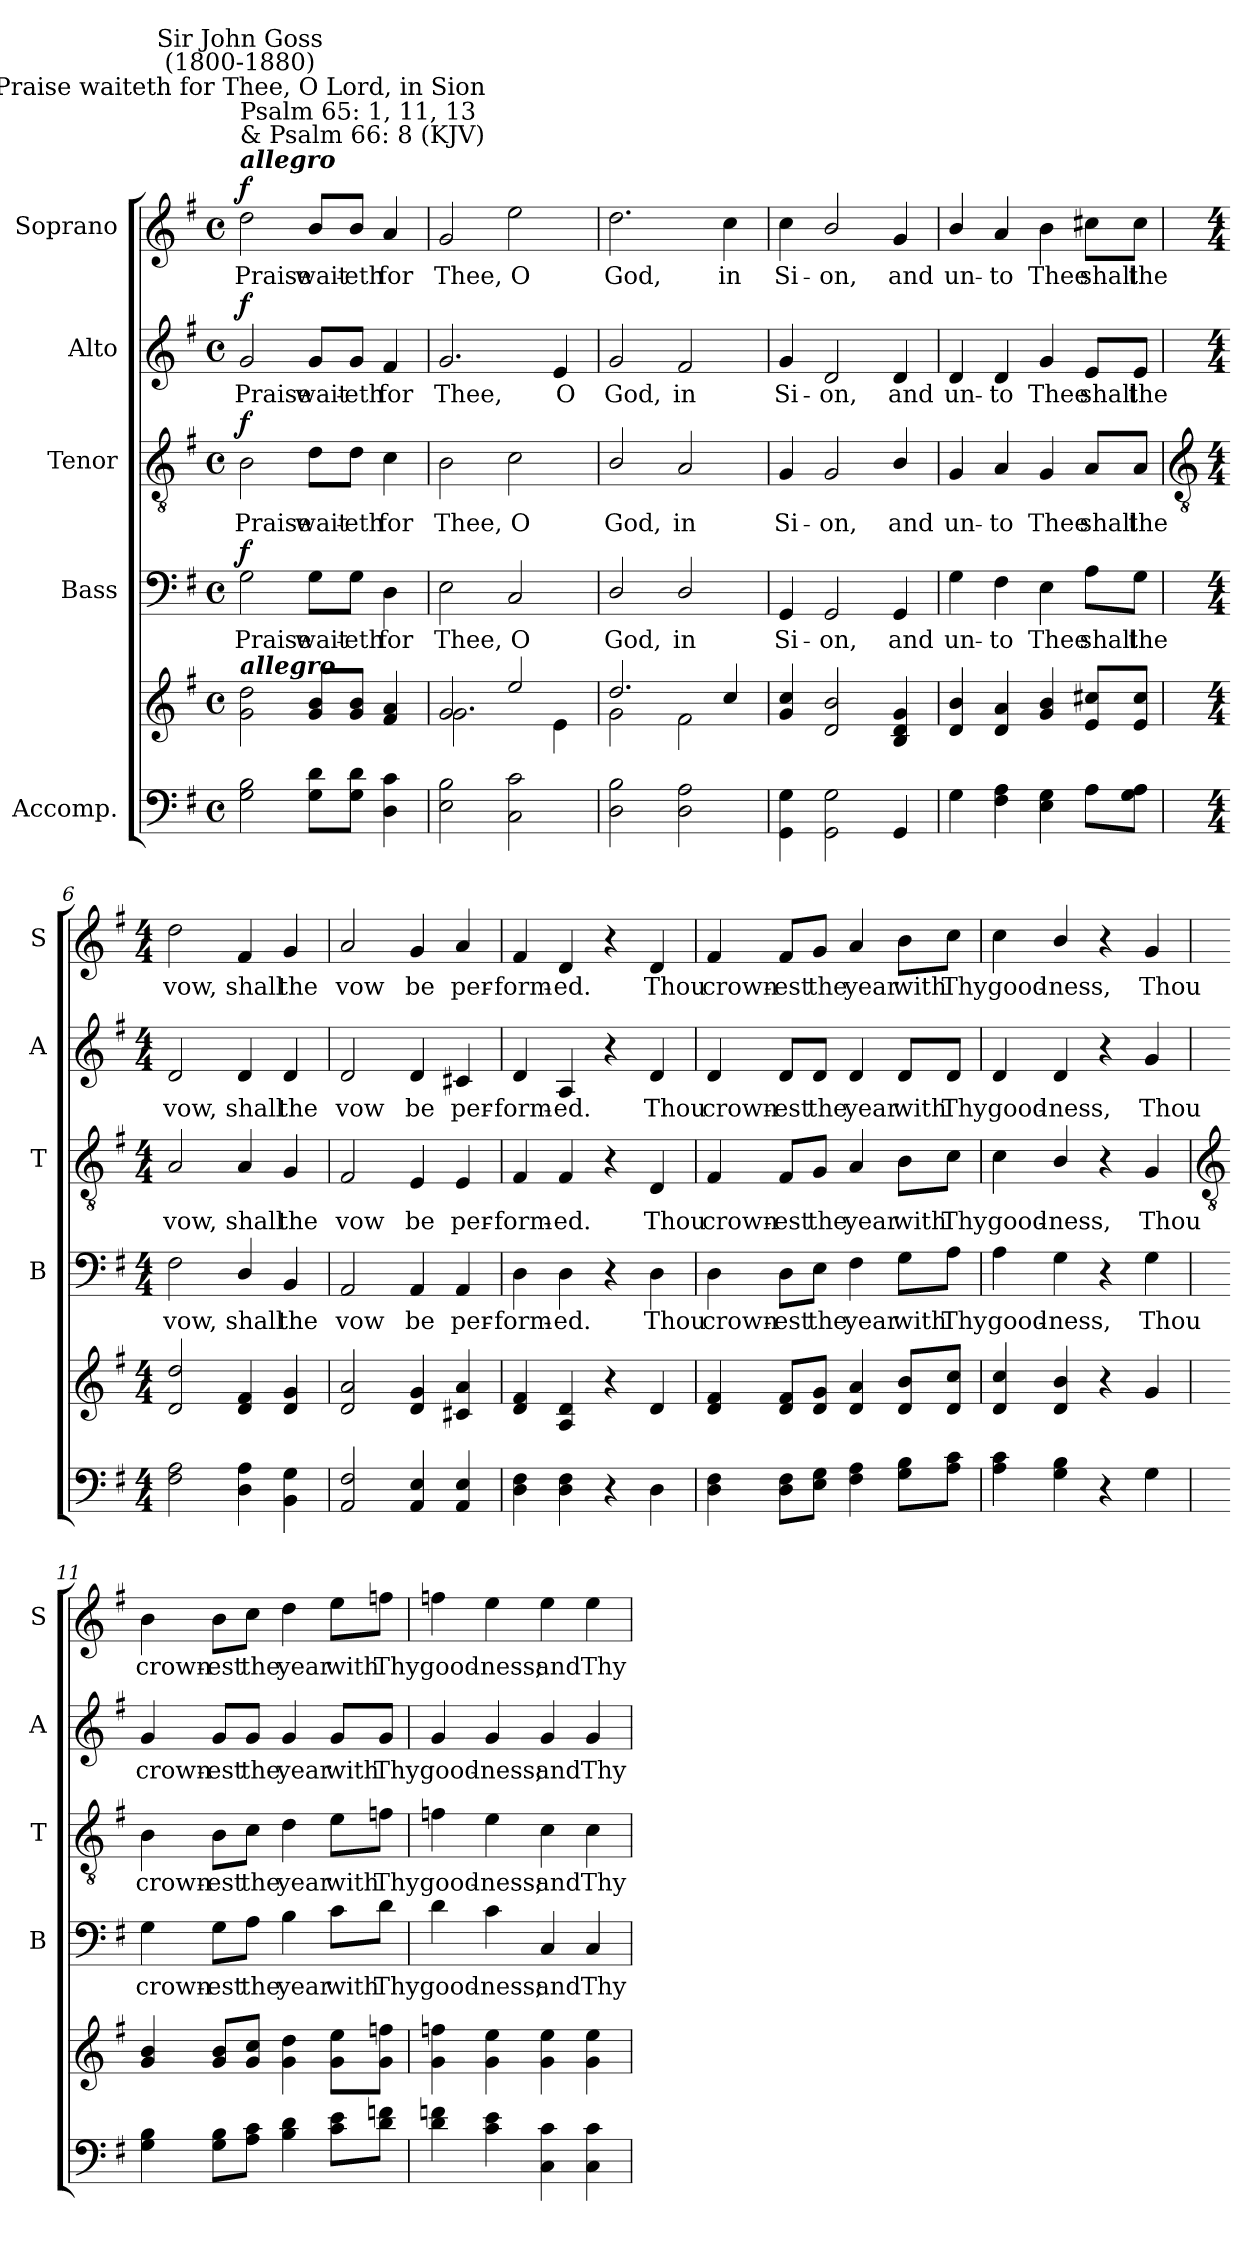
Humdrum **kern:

**kern	**kern	**kern	**text	**dynam	**kern	**text	**dynam	**kern	**text	**dynam	**kern	**text	**dynam
*part5	*part5	*part4	*part4	*part4	*part3	*part3	*part3	*part2	*part2	*part2	*part1	*part1	*part1
*staff6	*staff5	*staff4	*staff4	*staff4	*staff3	*staff3	*staff3	*staff2	*staff2	*staff2	*staff1	*staff1	*staff1
*I"Accomp.	*	*I"Bass	*	*	*I"Tenor	*	*	*I"Alto	*	*	*I"Soprano	*	*
*	*	*I'B	*	*	*I'T	*	*	*I'A	*	*	*I'S	*	*
*clefF4	*clefG2	*clefF4	*	*	*clefGv2	*	*	*clefG2	*	*	*clefG2	*	*
*k[f#]	*k[f#]	*k[f#]	*	*	*k[f#]	*	*	*k[f#]	*	*	*k[f#]	*	*
*G:	*G:	*G:	*	*	*G:	*	*	*G:	*	*	*G:	*	*
*M4/4	*M4/4	*M4/4	*	*	*M4/4	*	*	*M4/4	*	*	*M4/4	*	*
*met(c)	*met(c)	*met(c)	*	*	*met(c)	*	*	*met(c)	*	*	*met(c)	*	*
=1	=1	=1	=1	=1	=1	=1	=1	=1	=1	=1	=1	=1	=1
*	*^	*	*	*	*	*	*	*	*	*	*	*	*
!	!	!	!	!	!	!	!	!	!	!	!	!LO:TX:a:Bi:t=allegro	!	!
!	!	!	!	!	!	!	!	!	!	!	!	!LO:TX:a:t=Psalm 65&colon; 1, 11, 13\n& Psalm 66&colon; 8 (KJV)	!	!
!	!	!	!	!	!	!	!	!	!	!	!	!LO:TX:a:cj:t=Praise waiteth for Thee, O Lord, in Sion	!	!
!	!	!	!	!	!	!	!	!	!	!	!	!LO:TX:a:cj:t=Sir John Goss\n(1800-1880)	!	!
!	!LO:TX:a:Bi:t=allegro	!	!	!	!	!	!	!	!	!	!	!	!	!
!	!	!	!	!LO:LY:b	!LO:DY:b	!	!LO:LY:b	!LO:DY:b	!	!LO:LY:b	!LO:DY:b	!	!LO:LY:b	!LO:DY:b
2G 2B	2g 2dd	2ryy	2G	Praise	f	2B	Praise	f	2g	Praise	f	2dd	Praise	f
!	!	!	!	!LO:LY:b	!	!	!LO:LY:b	!	!	!LO:LY:b	!	!	!LO:LY:b	!
8G 8dL	8g/ 8b/L	8ryy	8G\L	wait-	.	8d\L	wait-	.	8g/L	wait-	.	8b/L	wait-	.
!	!	!	!	!LO:LY:b	!	!	!LO:LY:b	!	!	!LO:LY:b	!	!	!LO:LY:b	!
8G 8dJ	8g/ 8b/J	4.ryy	8G\J	-eth	.	8d\J	-eth	.	8g/J	-eth	.	8b/J	-eth	.
!	!	!	!	!LO:LY:b	!	!	!LO:LY:b	!	!	!LO:LY:b	!	!	!LO:LY:b	!
4D 4c	4f# 4a	.	4D	for	.	4c	for	.	4f#	for	.	4a	for	.
=2	=2	=2	=2	=2	=2	=2	=2	=2	=2	=2	=2	=2	=2	=2
!	!	!	!	!LO:LY:b	!	!	!LO:LY:b	!	!	!LO:LY:b	!	!	!LO:LY:b	!
2E 2B	2g	2.g\	2E	Thee,	.	2B	Thee,	.	2.g	Thee,	.	2g	Thee,	.
!	!	!	!	!LO:LY:b	!	!	!LO:LY:b	!	!	!	!	!	!LO:LY:b	!
2C\ 2c\	2ee/	.	2C	O	.	2c	O	.	.	.	.	2ee	O	.
!	!	!	!	!	!	!	!	!	!	!LO:LY:b	!	!	!	!
.	.	4e\	.	.	.	.	.	.	4e	O	.	.	.	.
=3	=3	=3	=3	=3	=3	=3	=3	=3	=3	=3	=3	=3	=3	=3
!	!	!	!	!LO:LY:b	!	!	!LO:LY:b	!	!	!LO:LY:b	!	!	!LO:LY:b	!
2D 2B	2.dd/	2g\	2D/	God,	.	2B/	God,	.	2g	God,	.	2.dd	God,	.
!	!	!	!	!LO:LY:b	!	!	!LO:LY:b	!	!	!LO:LY:b	!	!	!	!
2D 2A	.	2f#\	2D/	in	.	2A	in	.	2f#	in	.	.	.	.
!	!	!	!	!	!	!	!	!	!	!	!	!	!LO:LY:b	!
.	4cc/	.	.	.	.	.	.	.	.	.	.	4cc	in	.
=4	=4	=4	=4	=4	=4	=4	=4	=4	=4	=4	=4	=4	=4	=4
!	!	!	!	!LO:LY:b	!	!	!LO:LY:b	!	!	!LO:LY:b	!	!	!LO:LY:b	!
4GG\ 4G\	4g 4cc	1ryy	4GG	Si-	.	4G	Si-	.	4g	Si-	.	4cc	Si-	.
!	!	!	!	!LO:LY:b	!	!	!LO:LY:b	!	!	!LO:LY:b	!	!	!LO:LY:b	!
2GG\ 2G\	2d/ 2b/	.	2GG	-on,	.	2G	-on,	.	2d	-on,	.	2b/	-on,	.
!	!	!	!	!LO:LY:b	!	!	!LO:LY:b	!	!	!LO:LY:b	!	!	!LO:LY:b	!
4GG	4B 4d 4g	.	4GG	and	.	4B/	and	.	4d	and	.	4g	and	.
=5	=5	=5	=5	=5	=5	=5	=5	=5	=5	=5	=5	=5	=5	=5
!	!	!	!	!LO:LY:b	!	!	!LO:LY:b	!	!	!LO:LY:b	!	!	!LO:LY:b	!
4G	4d/ 4b/	1ryy	4G	un-	.	4G	un-	.	4d	un-	.	4b/	un-	.
!	!	!	!	!LO:LY:b	!	!	!LO:LY:b	!	!	!LO:LY:b	!	!	!LO:LY:b	!
4F# 4A	4d 4a	.	4F#	-to	.	4A	-to	.	4d	-to	.	4a	-to	.
!	!	!	!	!LO:LY:b	!	!	!LO:LY:b	!	!	!LO:LY:b	!	!	!LO:LY:b	!
4E 4G	4g/ 4b/	.	4E	Thee	.	4G	Thee	.	4g	Thee	.	4b	Thee	.
!	!	!	!	!LO:LY:b	!	!	!LO:LY:b	!	!	!LO:LY:b	!	!	!LO:LY:b	!
8AL	8e/ 8cc#X/L	.	8A\L	shall	.	8A/L	shall	.	8e/L	shall	.	8cc#X\L	shall	.
!	!	!	!	!LO:LY:b	!	!	!LO:LY:b	!	!	!LO:LY:b	!	!	!LO:LY:b	!
8G 8AJ	8e/ 8cc#/J	.	8G\J	the	.	8A/J	the	.	8e/J	the	.	8cc#\J	the	.
*	*v	*v	*	*	*	*	*	*	*	*	*	*	*	*
!!LO:LB:g=z
=6	=6	=6	=6	=6	=6	=6	=6	=6	=6	=6	=6	=6	=6
*	*	*	*	*	*clefGv2	*	*	*	*	*	*	*	*
*M4/4	*M4/4	*M4/4	*	*	*M4/4	*	*	*M4/4	*	*	*M4/4	*	*
!	!	!	!LO:LY:b	!	!	!LO:LY:b	!	!	!LO:LY:b	!	!	!LO:LY:b	!
2F# 2A	2d 2dd	2F#	vow,	.	2A	vow,	.	2d	vow,	.	2dd	vow,	.
!	!	!	!LO:LY:b	!	!	!LO:LY:b	!	!	!LO:LY:b	!	!	!LO:LY:b	!
4D 4A	4d 4f#	4D/	shall	.	4A	shall	.	4d	shall	.	4f#	shall	.
!	!	!	!LO:LY:b	!	!	!LO:LY:b	!	!	!LO:LY:b	!	!	!LO:LY:b	!
4BB\ 4G\	4d 4g	4BB	the	.	4G	the	.	4d	the	.	4g	the	.
=7	=7	=7	=7	=7	=7	=7	=7	=7	=7	=7	=7	=7	=7
!	!	!	!LO:LY:b	!	!	!LO:LY:b	!	!	!LO:LY:b	!	!	!LO:LY:b	!
2AA 2F#	2d 2a	2AA	vow	.	2F#	vow	.	2d	vow	.	2a	vow	.
!	!	!	!LO:LY:b	!	!	!LO:LY:b	!	!	!LO:LY:b	!	!	!LO:LY:b	!
4AA 4E	4d 4g	4AA	be	.	4E	be	.	4d	be	.	4g	be	.
!	!	!	!LO:LY:b	!	!	!LO:LY:b	!	!	!LO:LY:b	!	!	!LO:LY:b	!
4AA 4E	4c#X 4a	4AA	per-	.	4E	per-	.	4c#X	per-	.	4a	per-	.
=8	=8	=8	=8	=8	=8	=8	=8	=8	=8	=8	=8	=8	=8
!	!	!	!LO:LY:b	!	!	!LO:LY:b	!	!	!LO:LY:b	!	!	!LO:LY:b	!
4D 4F#	4d 4f#	4D	-form-	.	4F#	-form-	.	4d	-form-	.	4f#	-form-	.
!	!	!	!LO:LY:b	!	!	!LO:LY:b	!	!	!LO:LY:b	!	!	!LO:LY:b	!
4D 4F#	4A 4d	4D	-ed.	.	4F#	-ed.	.	4A	-ed.	.	4d	-ed.	.
4r	4r	4r	.	.	4r	.	.	4r	.	.	4r	.	.
!	!	!	!LO:LY:b	!	!	!LO:LY:b	!	!	!LO:LY:b	!	!	!LO:LY:b	!
4D	4d	4D	Thou	.	4D	Thou	.	4d	Thou	.	4d	Thou	.
=9	=9	=9	=9	=9	=9	=9	=9	=9	=9	=9	=9	=9	=9
!	!	!	!LO:LY:b	!	!	!LO:LY:b	!	!	!LO:LY:b	!	!	!LO:LY:b	!
4D 4F#	4d 4f#	4D	crown-	.	4F#	crown-	.	4d	crown-	.	4f#	crown-	.
!	!	!	!LO:LY:b	!	!	!LO:LY:b	!	!	!LO:LY:b	!	!	!LO:LY:b	!
8D 8F#L	8d 8f#L	8D\L	-est	.	8F#/L	-est	.	8d/L	-est	.	8f#/L	-est	.
!	!	!	!LO:LY:b	!	!	!LO:LY:b	!	!	!LO:LY:b	!	!	!LO:LY:b	!
8E 8GJ	8d 8gJ	8E\J	the	.	8G/J	the	.	8d/J	the	.	8g/J	the	.
!	!	!	!LO:LY:b	!	!	!LO:LY:b	!	!	!LO:LY:b	!	!	!LO:LY:b	!
4F# 4A	4d 4a	4F#	year	.	4A	year	.	4d	year	.	4a	year	.
!	!	!	!LO:LY:b	!	!	!LO:LY:b	!	!	!LO:LY:b	!	!	!LO:LY:b	!
8G 8BL	8d/ 8b/L	8G\L	with	.	8B\L	with	.	8d/L	with	.	8b\L	with	.
!	!	!	!LO:LY:b	!	!	!LO:LY:b	!	!	!LO:LY:b	!	!	!LO:LY:b	!
8A 8cJ	8d/ 8cc/J	8A\J	Thy	.	8c\J	Thy	.	8d/J	Thy	.	8cc\J	Thy	.
=10	=10	=10	=10	=10	=10	=10	=10	=10	=10	=10	=10	=10	=10
!	!	!	!LO:LY:b	!	!	!LO:LY:b	!	!	!LO:LY:b	!	!	!LO:LY:b	!
4A 4c	4d/ 4cc/	4A	good-	.	4c	good-	.	4d	good-	.	4cc	good-	.
!	!	!	!LO:LY:b	!	!	!LO:LY:b	!	!	!LO:LY:b	!	!	!LO:LY:b	!
4G 4B	4d/ 4b/	4G	-ness,	.	4B/	-ness,	.	4d	-ness,	.	4b/	-ness,	.
4r	4r	4r	.	.	4r	.	.	4r	.	.	4r	.	.
!	!	!	!LO:LY:b	!	!	!LO:LY:b	!	!	!LO:LY:b	!	!	!LO:LY:b	!
4G	4g	4G	Thou	.	4G	Thou	.	4g	Thou	.	4g	Thou	.
!!LO:LB:g=z
=11	=11	=11	=11	=11	=11	=11	=11	=11	=11	=11	=11	=11	=11
*	*	*	*	*	*clefGv2	*	*	*	*	*	*	*	*
!	!	!	!LO:LY:b	!	!	!LO:LY:b	!	!	!LO:LY:b	!	!	!LO:LY:b	!
4G 4B	4g/ 4b/	4G	crown-	.	4B	crown-	.	4g	crown-	.	4b	crown-	.
!	!	!	!LO:LY:b	!	!	!LO:LY:b	!	!	!LO:LY:b	!	!	!LO:LY:b	!
8G 8BL	8g/ 8b/L	8G\L	-est	.	8B\L	-est	.	8g/L	-est	.	8b\L	-est	.
!	!	!	!LO:LY:b	!	!	!LO:LY:b	!	!	!LO:LY:b	!	!	!LO:LY:b	!
8A 8cJ	8g/ 8cc/J	8A\J	the	.	8c\J	the	.	8g/J	the	.	8cc\J	the	.
!	!	!	!LO:LY:b	!	!	!LO:LY:b	!	!	!LO:LY:b	!	!	!LO:LY:b	!
4B 4d	4g 4dd	4B	year	.	4d	year	.	4g	year	.	4dd	year	.
!	!	!	!LO:LY:b	!	!	!LO:LY:b	!	!	!LO:LY:b	!	!	!LO:LY:b	!
8c 8eL	8g 8eeL	8c\L	with	.	8e\L	with	.	8g/L	with	.	8ee\L	with	.
!	!	!	!LO:LY:b	!	!	!LO:LY:b	!	!	!LO:LY:b	!	!	!LO:LY:b	!
8d 8fnJ	8g 8ffnJ	8d\J	Thy	.	8fn\J	Thy	.	8g/J	Thy	.	8ffn\J	Thy	.
=12	=12	=12	=12	=12	=12	=12	=12	=12	=12	=12	=12	=12	=12
!	!	!	!LO:LY:b	!	!	!LO:LY:b	!	!	!LO:LY:b	!	!	!LO:LY:b	!
4d 4fn	4g 4ffn	4d	good-	.	4fn	good-	.	4g	good-	.	4ffn	good-	.
!	!	!	!LO:LY:b	!	!	!LO:LY:b	!	!	!LO:LY:b	!	!	!LO:LY:b	!
4c 4e	4g 4ee	4c	-ness;	.	4e	-ness;	.	4g	-ness;	.	4ee	-ness;	.
!	!	!	!LO:LY:b	!	!	!LO:LY:b	!	!	!LO:LY:b	!	!	!LO:LY:b	!
4C\ 4c\	4g 4ee	4C	and	.	4c	and	.	4g	and	.	4ee	and	.
!	!	!	!LO:LY:b	!	!	!LO:LY:b	!	!	!LO:LY:b	!	!	!LO:LY:b	!
4C\ 4c\	4g 4ee	4C	Thy	.	4c	Thy	.	4g	Thy	.	4ee	Thy	.
=	=	=	=	=	=	=	=	=	=	=	=	=	=
*-	*-	*-	*-	*-	*-	*-	*-	*-	*-	*-	*-	*-	*-
